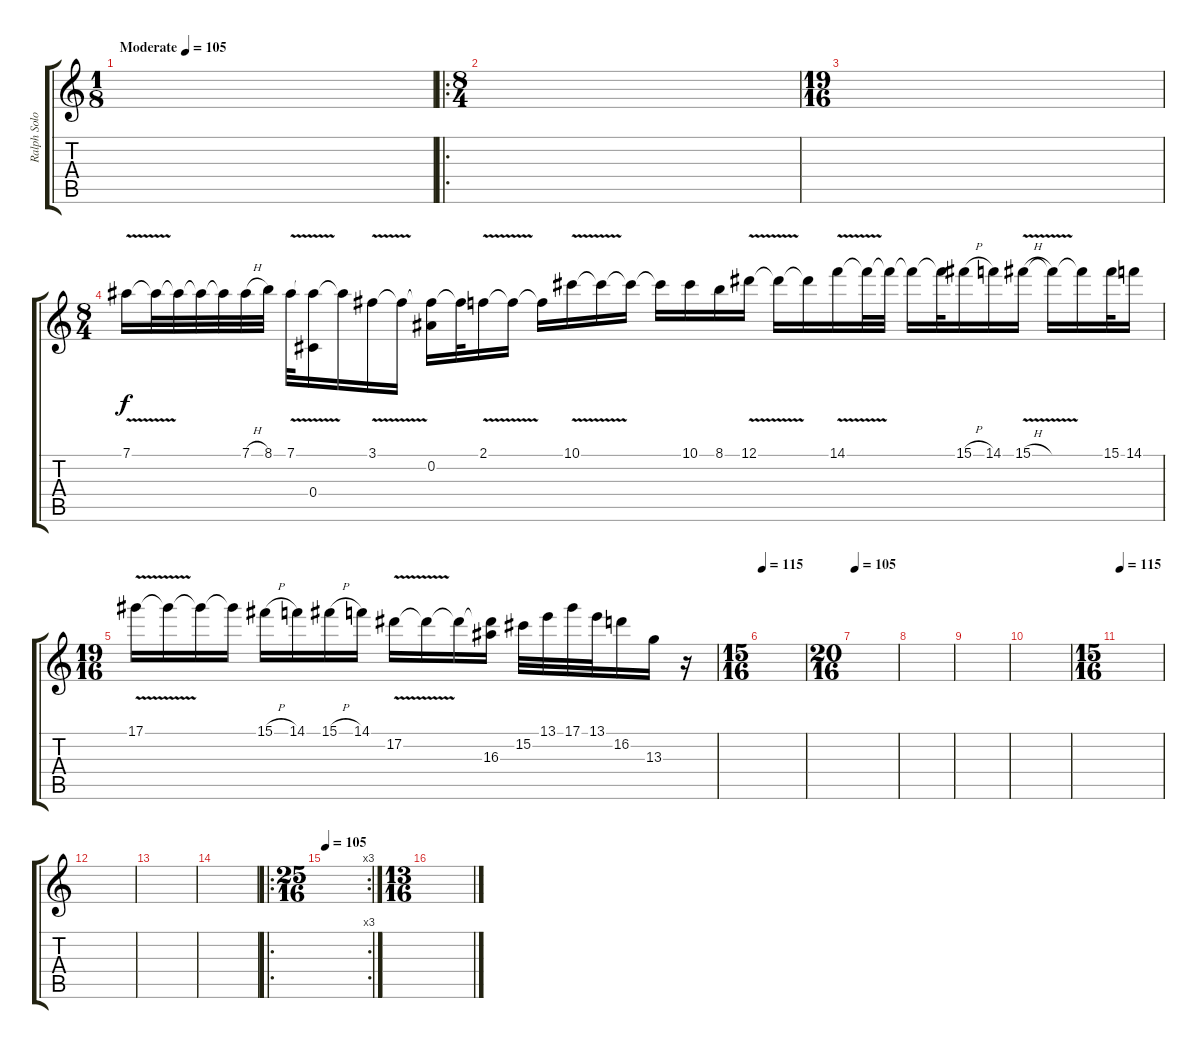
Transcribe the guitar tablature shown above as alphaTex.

\track ("Ralph Solo's" "Ralph Solo") {instrument distortionguitar}
\staff {score tabs}
\tuning (Eb4 Bb3 Gb3 Db3 Ab2 Eb2) {hide}
\ts (1 8)
\tempo (105 "Moderate")
\clef g2
\ks c
|
\ro
\ts (8 4)
|
\ts (19 16)
|
\ts (8 4)
7.1{v}.16 7.1{t}.32 7.1{t}.32 7.1{t}.32 7.1{t}.32 7.1{h}.32 8.1.32 7.1{v}.32 (7.1{t} 0.4).16 7.1{t}.16 3.1{v}.16 3.1{t}.16 (3.1{t} 0.2).16 3.1{t}.32 2.1{v}.16 2.1{t}.16 2.1{t}.16 10.1{v}.16 10.1{t}.16 10.1{t}.16 10.1{t}.16 10.1.16 8.1.16 12.1{v}.16 12.1{t}.16 12.1{t}.16 14.1{v}.16 14.1{t}.32 14.1{t}.32 14.1{t}.16 14.1{t}.32 15.1{h}.16 14.1.16 15.1{v h}.16 15.1{t}.16 15.1{t}.16 15.1.32 14.1.16 |
\ts (19 16)
17.1{v}.16 17.1{t}.16 17.1{t}.16 17.1{t}.16 15.1{h}.16 14.1.16 15.1{h}.16 14.1.16 17.2{v}.16 17.2{t}.16 17.2{t}.16 (17.2{t} 16.3).16 15.2.32 13.1.32 17.1.32 13.1.32 16.2.16 13.3.16 r.16 |
\ts (15 16)
\tempo 115
|
\ts (20 16)
\tempo 100
\tempo 105
|
|
|
|
\ts (15 16)
\tempo 115
|
|
|
|
\ro
\rc 3
\ts (25 16)
\tempo 100
\tempo 105
|
\ts (13 16)
